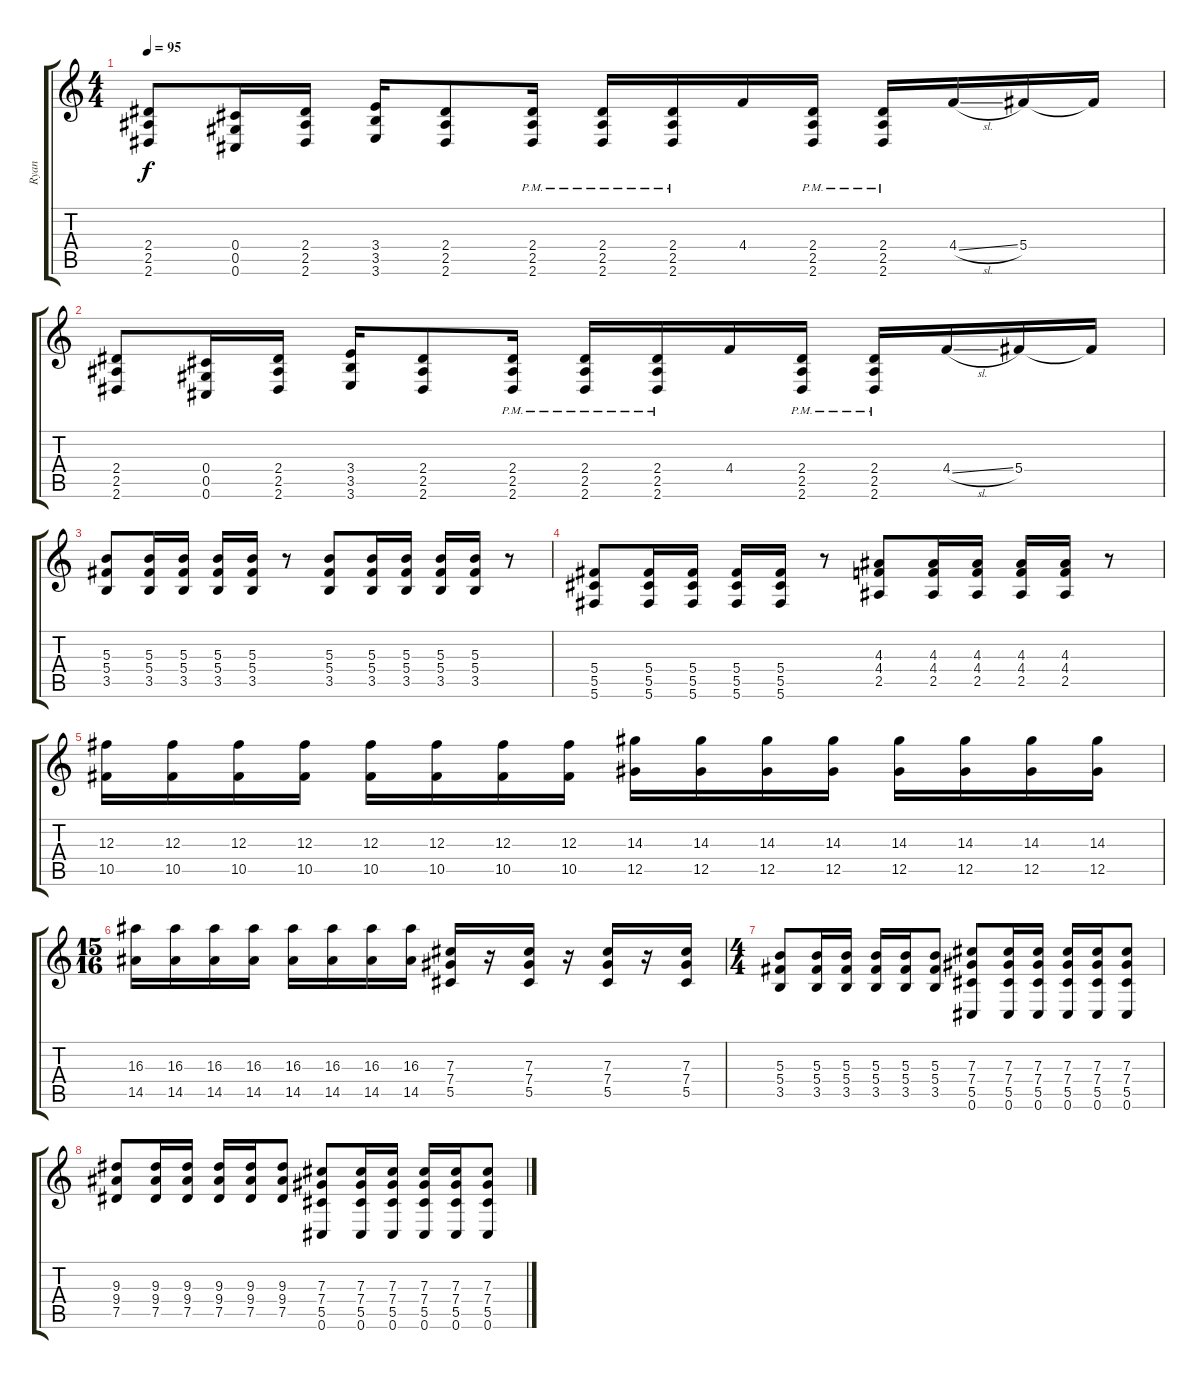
\track ("Ryan" "Ryan") {instrument distortionguitar}
\staff {score tabs}
\tuning (Eb4 Bb3 Gb3 Db3 Ab2 Db2) {hide}
\ts (4 4)
\tempo 95
\clef g2
\ks c
(2.4 2.5 2.6).8{dy f instrument distortionguitar} (0.4 0.5 0.6).16 (2.4 2.5 2.6).16 (3.4 3.5 3.6).16 (2.4 2.5 2.6).8 (2.4{pm} 2.5{pm} 2.6{pm}).16 (2.4{pm} 2.5{pm} 2.6{pm}).16 (2.4{pm} 2.5{pm} 2.6{pm}).16 4.4.16 (2.4{pm} 2.5{pm} 2.6{pm}).16 (2.4{pm} 2.5{pm} 2.6{pm}).16 4.4{sl}.16 5.4.16 5.4{t}.16 |
(2.4 2.5 2.6).8{instrument distortionguitar} (0.4 0.5 0.6).16 (2.4 2.5 2.6).16 (3.4 3.5 3.6).16 (2.4 2.5 2.6).8 (2.4{pm} 2.5{pm} 2.6{pm}).16 (2.4{pm} 2.5{pm} 2.6{pm}).16 (2.4{pm} 2.5{pm} 2.6{pm}).16 4.4.16 (2.4{pm} 2.5{pm} 2.6{pm}).16 (2.4{pm} 2.5{pm} 2.6{pm}).16 4.4{sl}.16 5.4.16 5.4{t}.16 |
(5.3 5.4 3.5).8 (5.3 5.4 3.5).16 (5.3 5.4 3.5).16 (5.3 5.4 3.5).16 (5.3 5.4 3.5).16 r.8 (5.3 5.4 3.5).8 (5.3 5.4 3.5).16 (5.3 5.4 3.5).16 (5.3 5.4 3.5).16 (5.3 5.4 3.5).16 r.8 |
(5.4 5.5 5.6).8 (5.4 5.5 5.6).16 (5.4 5.5 5.6).16 (5.4 5.5 5.6).16 (5.4 5.5 5.6).16 r.8 (4.3 4.4 2.5).8 (4.3 4.4 2.5).16 (4.3 4.4 2.5).16 (4.3 4.4 2.5).16 (4.3 4.4 2.5).16 r.8 |
(12.3 10.5).16 (12.3 10.5).16 (12.3 10.5).16 (12.3 10.5).16 (12.3 10.5).16 (12.3 10.5).16 (12.3 10.5).16 (12.3 10.5).16 (14.3 12.5).16 (14.3 12.5).16 (14.3 12.5).16 (14.3 12.5).16 (14.3 12.5).16 (14.3 12.5).16 (14.3 12.5).16 (14.3 12.5).16 |
\ts (15 16)
(16.3 14.5).16 (16.3 14.5).16 (16.3 14.5).16 (16.3 14.5).16 (16.3 14.5).16 (16.3 14.5).16 (16.3 14.5).16 (16.3 14.5).16 (7.3 7.4 5.5).16 r.16 (7.3 7.4 5.5).16 r.16 (7.3 7.4 5.5).16 r.16 (7.3 7.4 5.5).16 |
\ts (4 4)
(5.3 5.4 3.5).8{instrument distortionguitar} (5.3 5.4 3.5).16 (5.3 5.4 3.5).16 (5.3 5.4 3.5).16 (5.3 5.4 3.5).16 (5.3 5.4 3.5).8 (7.3 7.4 5.5 0.6).8 (7.3 7.4 5.5 0.6).16 (7.3 7.4 5.5 0.6).16 (7.3 7.4 5.5 0.6).16 (7.3 7.4 5.5 0.6).16 (7.3 7.4 5.5 0.6).8 |
(9.3 9.4 7.5).8 (9.3 9.4 7.5).16 (9.3 9.4 7.5).16 (9.3 9.4 7.5).16 (9.3 9.4 7.5).16 (9.3 9.4 7.5).8 (7.3 7.4 5.5 0.6).8 (7.3 7.4 5.5 0.6).16 (7.3 7.4 5.5 0.6).16 (7.3 7.4 5.5 0.6).16 (7.3 7.4 5.5 0.6).16 (7.3 7.4 5.5 0.6).8
